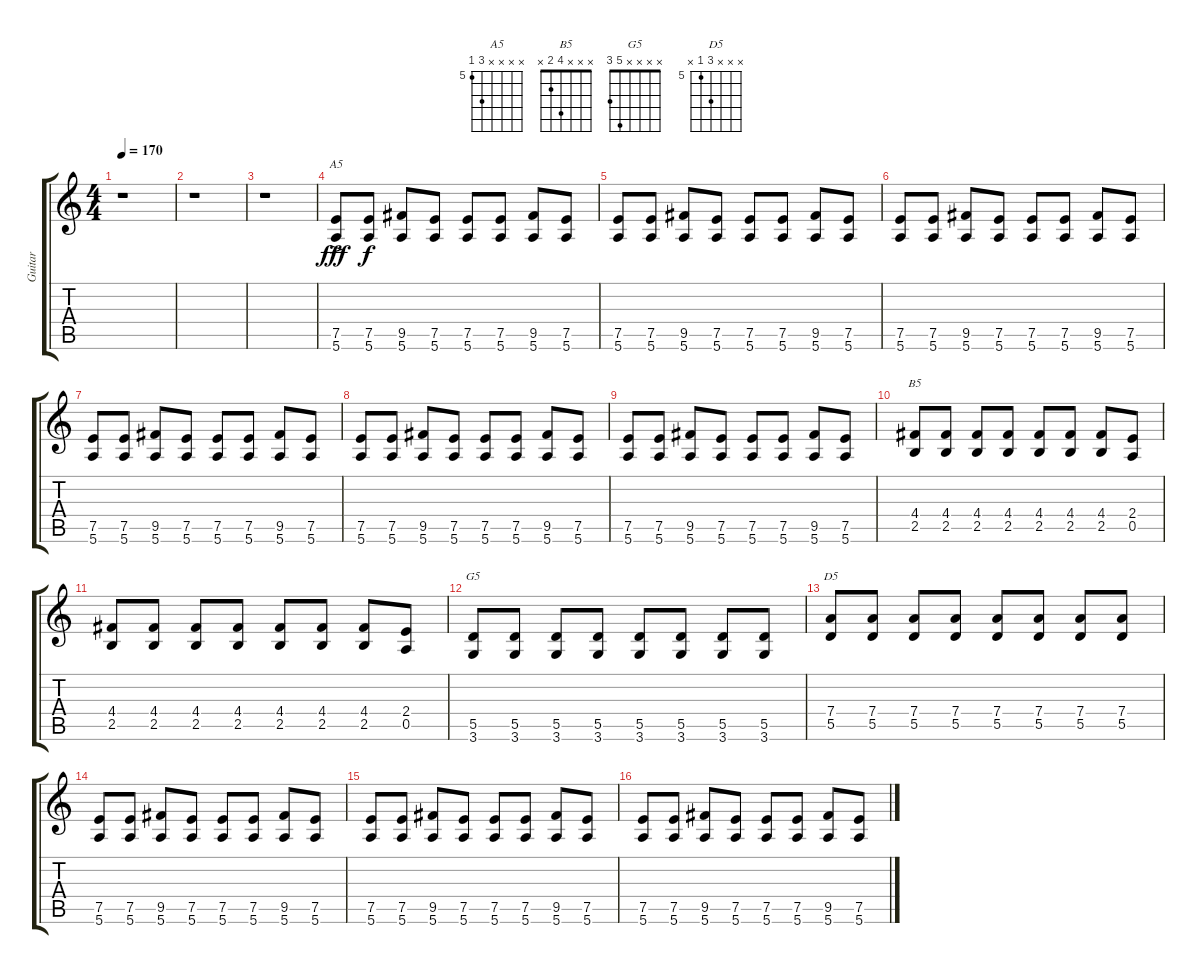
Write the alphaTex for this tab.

\track ("Guitar" "Guitar") {instrument overdrivenguitar}
\staff {score tabs}
\tuning (E4 B3 G3 D3 A2 E2) {hide}
\chord ("A5" x x x x 7 5) {firstfret 5}
\chord ("B5" x x x 4 2 x)
\chord ("G5" x x x x 5 3)
\chord ("D5" x x x 7 5 x) {firstfret 5}
\ts (4 4)
\tempo 170
\clef g2
\ks c
r.1{dy fff instrument overdrivenguitar} |
r.1 |
r.1 |
(7.5 5.6{ac}).8{ch "A5"} (7.5 5.6).8{dy f} (9.5 5.6).8 (7.5 5.6).8 (7.5 5.6).8 (7.5 5.6).8 (9.5 5.6).8 (7.5 5.6).8 |
(7.5 5.6).8 (7.5 5.6).8 (9.5 5.6).8 (7.5 5.6).8 (7.5 5.6).8 (7.5 5.6).8 (9.5 5.6).8 (7.5 5.6).8 |
(7.5 5.6).8 (7.5 5.6).8 (9.5 5.6).8 (7.5 5.6).8 (7.5 5.6).8 (7.5 5.6).8 (9.5 5.6).8 (7.5 5.6).8 |
(7.5 5.6).8 (7.5 5.6).8 (9.5 5.6).8 (7.5 5.6).8 (7.5 5.6).8 (7.5 5.6).8 (9.5 5.6).8 (7.5 5.6).8 |
(7.5 5.6).8 (7.5 5.6).8 (9.5 5.6).8 (7.5 5.6).8 (7.5 5.6).8 (7.5 5.6).8 (9.5 5.6).8 (7.5 5.6).8 |
(7.5 5.6).8 (7.5 5.6).8 (9.5 5.6).8 (7.5 5.6).8 (7.5 5.6).8 (7.5 5.6).8 (9.5 5.6).8 (7.5 5.6).8 |
(4.4 2.5).8{ch "B5"} (4.4 2.5).8 (4.4 2.5).8 (4.4 2.5).8 (4.4 2.5).8 (4.4 2.5).8 (4.4 2.5).8 (2.4 0.5).8 |
(4.4 2.5).8 (4.4 2.5).8 (4.4 2.5).8 (4.4 2.5).8 (4.4 2.5).8 (4.4 2.5).8 (4.4 2.5).8 (2.4 0.5).8 |
(5.5 3.6).8{ch "G5"} (5.5 3.6).8 (5.5 3.6).8 (5.5 3.6).8 (5.5 3.6).8 (5.5 3.6).8 (5.5 3.6).8 (5.5 3.6).8 |
(7.4 5.5).8{ch "D5"} (7.4 5.5).8 (7.4 5.5).8 (7.4 5.5).8 (7.4 5.5).8 (7.4 5.5).8 (7.4 5.5).8 (7.4 5.5).8 |
(7.5 5.6).8 (7.5 5.6).8 (9.5 5.6).8 (7.5 5.6).8 (7.5 5.6).8 (7.5 5.6).8 (9.5 5.6).8 (7.5 5.6).8 |
(7.5 5.6).8 (7.5 5.6).8 (9.5 5.6).8 (7.5 5.6).8 (7.5 5.6).8 (7.5 5.6).8 (9.5 5.6).8 (7.5 5.6).8 |
(7.5 5.6).8 (7.5 5.6).8 (9.5 5.6).8 (7.5 5.6).8 (7.5 5.6).8 (7.5 5.6).8 (9.5 5.6).8 (7.5 5.6).8
